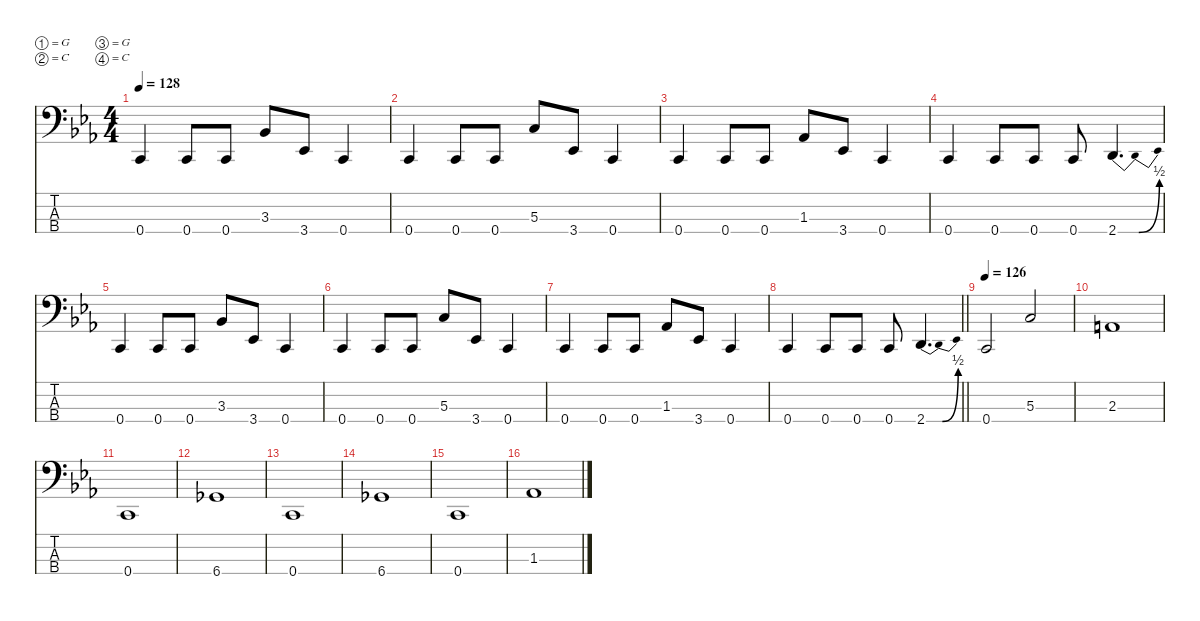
\defaultSystemsLayout 4
\hideDynamics
\bracketExtendMode nobrackets
\singleTrackTrackNamePolicy hidden
\multiTrackTrackNamePolicy hidden
\firstSystemTrackNameMode fullname
\otherSystemsTrackNameOrientation horizontal
\track ("Bass" "fl.bs.") {instrument fretlessbass}
\staff {score tabs}
\tuning (G2 C2 G1 C1)
\ts (4 4)
\tempo 128
\clef f4
\ks cminor
0.4{acc forcenatural}.4{dy f beam Up} 0.4{acc forcenatural}.8{beam Up} 0.4{acc forcenatural}.8{beam Up} 3.3{acc b}.8{beam Up} 3.4{acc b}.8{beam Up} 0.4{acc forcenatural}.4{beam Up} |
0.4{acc forcenatural}.4{beam Up} 0.4{acc forcenatural}.8{beam Up} 0.4{acc forcenatural}.8{beam Up} 5.3{acc forcenatural}.8{beam Up} 3.4{acc b}.8{beam Up} 0.4{acc forcenatural}.4{beam Up} |
0.4{acc forcenatural}.4{beam Up} 0.4{acc forcenatural}.8{beam Up} 0.4{acc forcenatural}.8{beam Up} 1.3{acc b}.8{beam Up} 3.4{acc b}.8{beam Up} 0.4{acc forcenatural}.4{beam Up} |
0.4{acc forcenatural}.4{beam Up} 0.4{acc forcenatural}.8{beam Up} 0.4{acc forcenatural}.8{beam Up} 0.4{acc forcenatural}.8{beam Up} 2.4{be (bendrelease 0 0 30 2 30 2 15 0) acc forcenatural}.4{d beam Up} |
0.4{acc forcenatural}.4{beam Up} 0.4{acc forcenatural}.8{beam Up} 0.4{acc forcenatural}.8{beam Up} 3.3{acc b}.8{beam Up} 3.4{acc b}.8{beam Up} 0.4{acc forcenatural}.4{beam Up} |
0.4{acc forcenatural}.4{beam Up} 0.4{acc forcenatural}.8{beam Up} 0.4{acc forcenatural}.8{beam Up} 5.3{acc forcenatural}.8{beam Up} 3.4{acc b}.8{beam Up} 0.4{acc forcenatural}.4{beam Up} |
0.4{acc forcenatural}.4{beam Up} 0.4{acc forcenatural}.8{beam Up} 0.4{acc forcenatural}.8{beam Up} 1.3{acc b}.8{beam Up} 3.4{acc b}.8{beam Up} 0.4{acc forcenatural}.4{beam Up} |
\barLineRight lightlight
0.4{acc forcenatural}.4{beam Up} 0.4{acc forcenatural}.8{beam Up} 0.4{acc forcenatural}.8{beam Up} 0.4{acc forcenatural}.8{beam Up} 2.4{be (bendrelease 0 0 30 2 30 2 15 0) acc forcenatural}.4{d beam Up} |
\tempo 126
0.4{acc forcenatural}.2{beam Up} 5.3{acc forcenatural}.2{beam Up} |
2.3{acc forcenatural}.1{beam Up} |
0.4{acc forcenatural}.1{beam Up} |
6.4{acc b}.1{beam Up} |
0.4{acc forcenatural}.1{beam Up} |
6.4{acc b}.1{beam Up} |
0.4{acc forcenatural}.1{beam Up} |
1.3{acc b}.1{beam Up}
